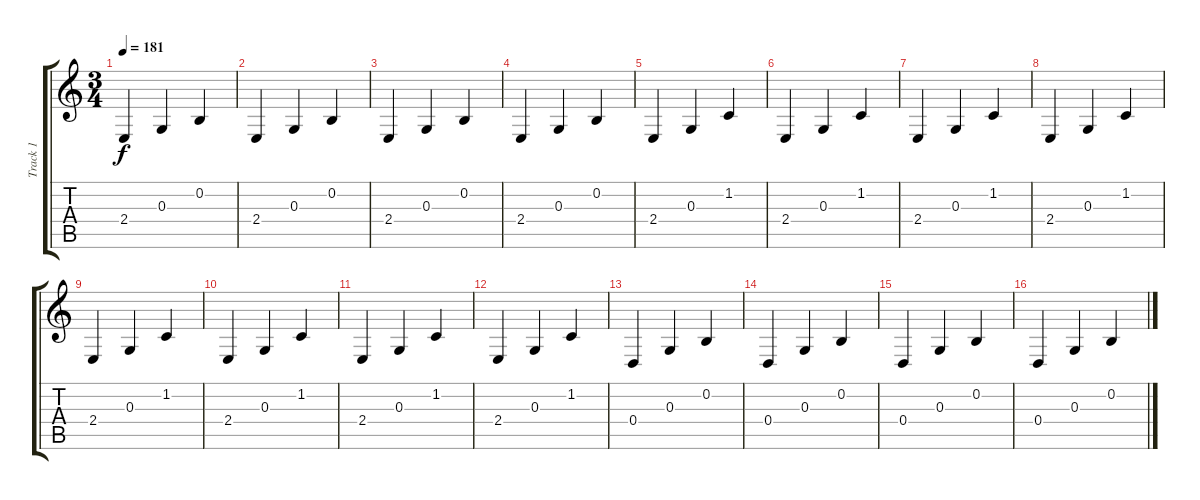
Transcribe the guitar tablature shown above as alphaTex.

\track ("Track 1" "Track 1") {instrument acousticgrandpiano}
\staff {score tabs}
\tuning (E4 B3 G3 D3 A2 E2) {hide}
\ts (3 4)
\tempo 181
\clef g2
\ks c
2.4.4{dy f} 0.3.4 0.2.4 |
2.4.4 0.3.4 0.2.4 |
2.4.4 0.3.4 0.2.4 |
2.4.4 0.3.4 0.2.4 |
2.4.4 0.3.4 1.2.4 |
2.4.4 0.3.4 1.2.4 |
2.4.4 0.3.4 1.2.4 |
2.4.4 0.3.4 1.2.4 |
2.4.4 0.3.4 1.2.4 |
2.4.4 0.3.4 1.2.4 |
2.4.4 0.3.4 1.2.4 |
2.4.4 0.3.4 1.2.4 |
0.4.4 0.3.4 0.2.4 |
0.4.4 0.3.4 0.2.4 |
0.4.4 0.3.4 0.2.4 |
0.4.4 0.3.4 0.2.4
